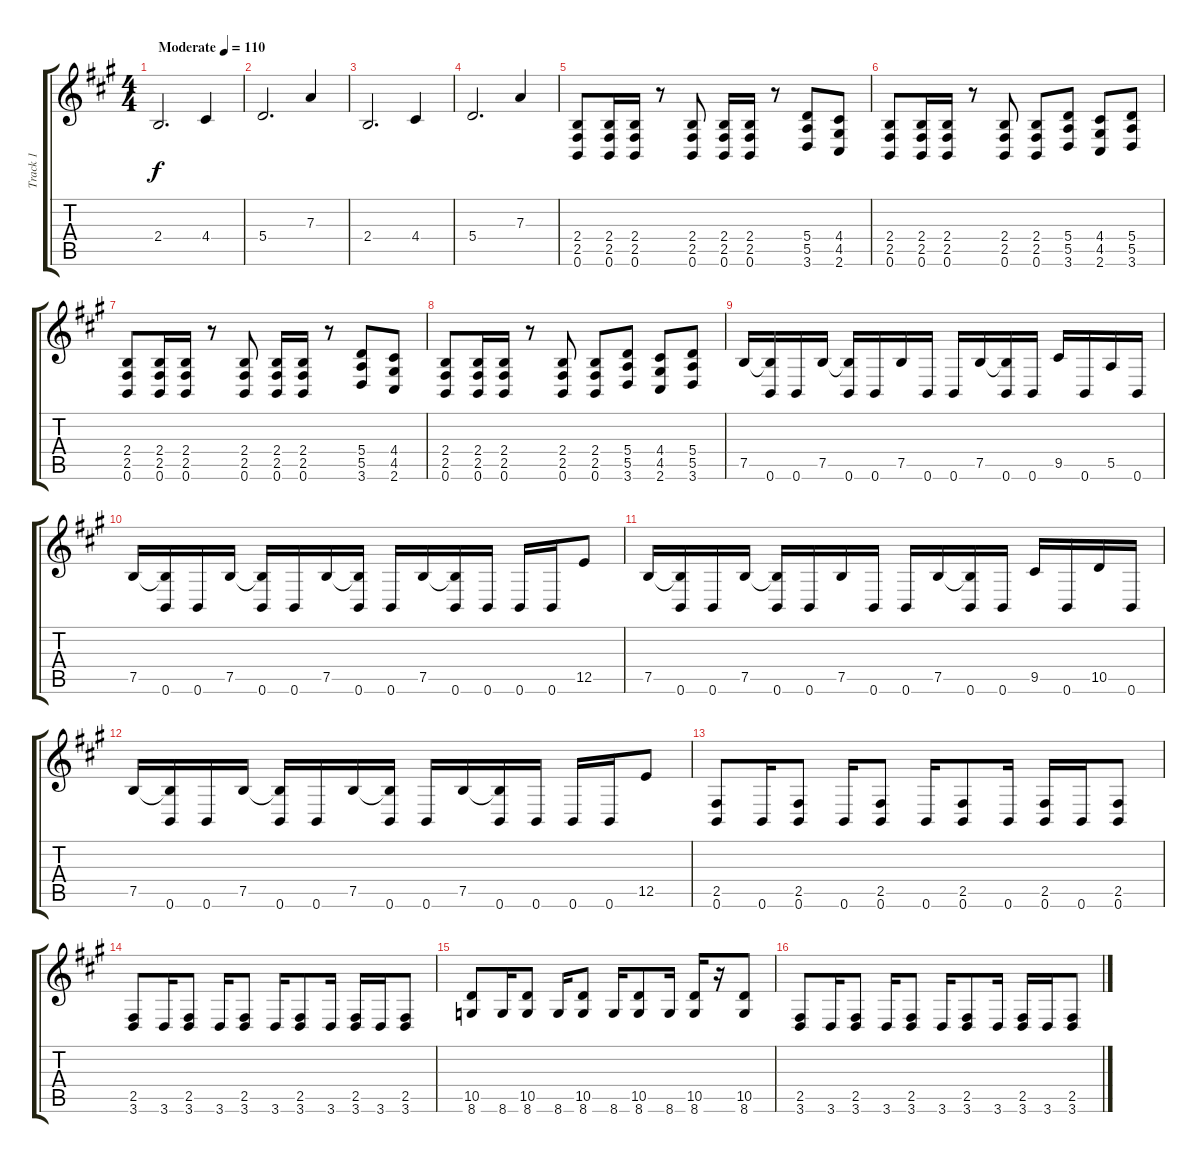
\track ("Track 1" "Track 1") {instrument distortionguitar}
\staff {score tabs}
\tuning (B3 Gb3 D3 A2 E2 B1) {hide}
\ts (4 4)
\tempo (110 "Moderate")
\clef g2
\ks a
2.4.2{d dy f volume 5 instrument electricguitarclean} 4.4.4{volume 13} |
5.4.2{d} 7.3.4 |
2.4.2{d} 4.4.4 |
5.4.2{d} 7.3.4 |
(2.4 2.5 0.6).8{instrument distortionguitar} (2.4 2.5 0.6).16 (2.4 2.5 0.6).16 r.8 (2.4 2.5 0.6).8 (2.4 2.5 0.6).16 (2.4 2.5 0.6).16 r.8 (5.4 5.5 3.6).8 (4.4 4.5 2.6).8 |
(2.4 2.5 0.6).8 (2.4 2.5 0.6).16 (2.4 2.5 0.6).16 r.8 (2.4 2.5 0.6).8 (2.4 2.5 0.6).8 (5.4 5.5 3.6).8 (4.4 4.5 2.6).8 (5.4 5.5 3.6).8 |
(2.4 2.5 0.6).8 (2.4 2.5 0.6).16 (2.4 2.5 0.6).16 r.8 (2.4 2.5 0.6).8 (2.4 2.5 0.6).16 (2.4 2.5 0.6).16 r.8 (5.4 5.5 3.6).8 (4.4 4.5 2.6).8 |
(2.4 2.5 0.6).8 (2.4 2.5 0.6).16 (2.4 2.5 0.6).16 r.8 (2.4 2.5 0.6).8 (2.4 2.5 0.6).8 (5.4 5.5 3.6).8 (4.4 4.5 2.6).8 (5.4 5.5 3.6).8 |
7.5.16 (7.5{t} 0.6).16 0.6.16 7.5.16 (7.5{t} 0.6).16 0.6.16 7.5.16 0.6.16 0.6.16 7.5.16 (7.5{t} 0.6).16 0.6.16 9.5.16 0.6.16 5.5.16 0.6.16 |
7.5.16 (7.5{t} 0.6).16 0.6.16 7.5.16 (7.5{t} 0.6).16 0.6.16 7.5.16 (7.5{t} 0.6).16 0.6.16 7.5.16 (7.5{t} 0.6).16 0.6.16 0.6.16 0.6.16 12.5.8 |
7.5.16 (7.5{t} 0.6).16 0.6.16 7.5.16 (7.5{t} 0.6).16 0.6.16 7.5.16 0.6.16 0.6.16 7.5.16 (7.5{t} 0.6).16 0.6.16 9.5.16 0.6.16 10.5.16 0.6.16 |
7.5.16 (7.5{t} 0.6).16 0.6.16 7.5.16 (7.5{t} 0.6).16 0.6.16 7.5.16 (7.5{t} 0.6).16 0.6.16 7.5.16 (7.5{t} 0.6).16 0.6.16 0.6.16 0.6.16 12.5.8 |
(2.5 0.6).8 0.6.16 (2.5 0.6).8 0.6.16 (2.5 0.6).8 0.6.16 (2.5 0.6).8 0.6.16 (2.5 0.6).16 0.6.16 (2.5 0.6).8 |
(2.5 3.6).8 3.6.16 (2.5 3.6).8 3.6.16 (2.5 3.6).8 3.6.16 (2.5 3.6).8 3.6.16 (2.5 3.6).16 3.6.16 (2.5 3.6).8 |
(10.5 8.6).8 8.6.16 (10.5 8.6).8 8.6.16 (10.5 8.6).8 8.6.16 (10.5 8.6).8 8.6.16 (10.5 8.6).16 r.16 (10.5 8.6).8 |
(2.5 3.6).8 3.6.16 (2.5 3.6).8 3.6.16 (2.5 3.6).8 3.6.16 (2.5 3.6).8 3.6.16 (2.5 3.6).16 3.6.16 (2.5 3.6).8
